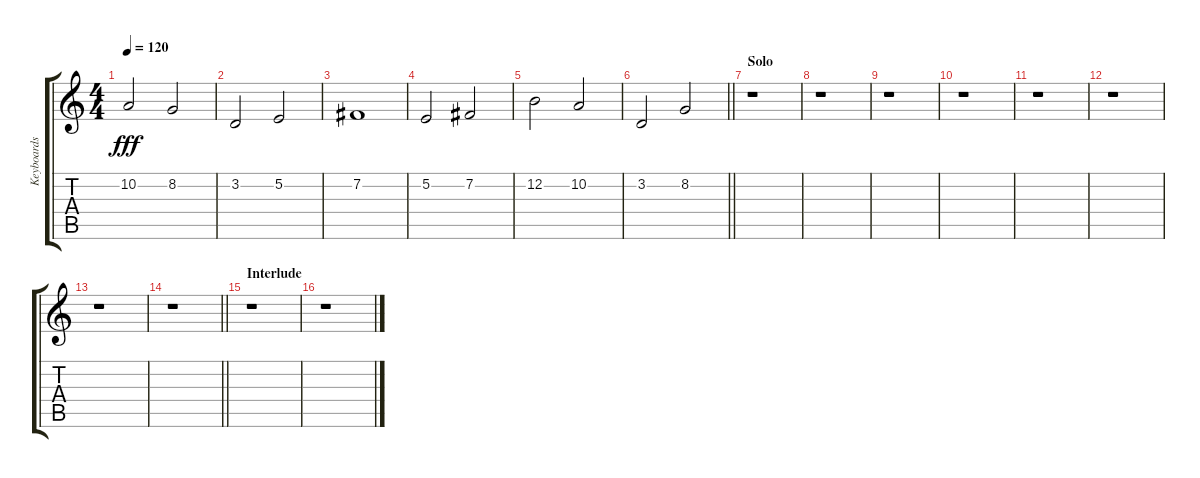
\track ("Keyboards" "Keyboards") {instrument stringensemble1}
\staff {score tabs}
\tuning (E4 B3 G3 D3 A2 E2) {hide}
\ts (4 4)
\tempo 120
\clef g2
\ks c
10.2.2{dy fff} 8.2.2 |
3.2.2 5.2.2 |
7.2.1 |
5.2.2 7.2.2 |
12.2.2 10.2.2 |
\barLineRight lightlight
3.2.2 8.2.2 |
\section ("" "Solo")
r.1 |
r.1 |
r.1 |
r.1 |
r.1 |
r.1 |
r.1 |
\barLineRight lightlight
r.1 |
\section ("" "Interlude")
r.1 |
r.1
